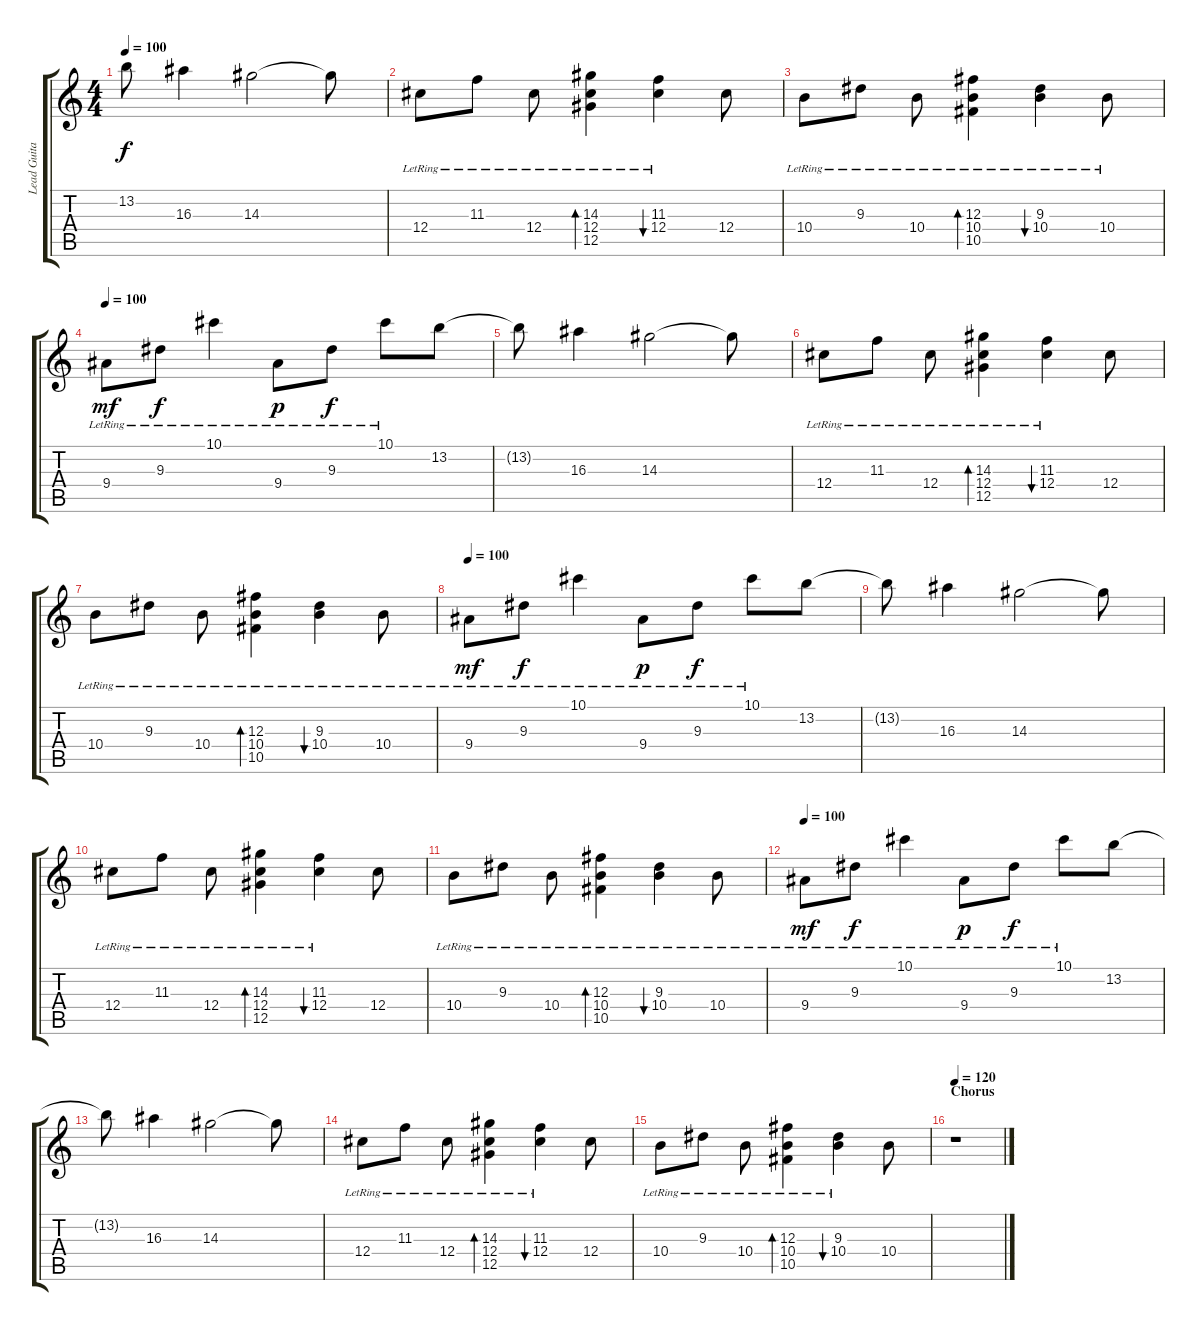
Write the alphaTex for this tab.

\track ("Lead Guitar" "Lead Guita") {instrument distortionguitar}
\staff {score tabs}
\tuning (Eb4 Bb3 Gb3 Db3 Ab2 Eb2) {hide}
\ts (4 4)
\tempo 100
\clef g2
\ks c
13.2{t}.8{dy f} 16.3.4 14.3.2 14.3{t}.8 |
12.4{lr}.8 11.3{lr}.8 12.4{lr}.8 (14.3{lr} 12.4 12.5).4{bd 120} (11.3{lr} 12.4).4{bu 120} 12.4.8 |
10.4{lr}.8 9.3{lr}.8 10.4{lr}.8 (12.3{lr} 10.4 10.5).4{bd 30} (9.3{lr} 10.4).4{bu 120} 10.4{lr}.8 |
\tempo 100
9.4{lr}.8{dy mf volume 13 balance 7 instrument electricguitarclean} 9.3{lr}.8{dy f} 10.1{lr}.4 9.4{lr}.8{dy p} 9.3{lr}.8{dy f} 10.1{lr}.8 13.2.8 |
13.2{t}.8 16.3.4 14.3.2 14.3{t}.8 |
12.4{lr}.8 11.3{lr}.8 12.4{lr}.8 (14.3{lr} 12.4 12.5).4{bd 120} (11.3{lr} 12.4).4{bu 120} 12.4.8 |
10.4{lr}.8 9.3{lr}.8 10.4{lr}.8 (12.3{lr} 10.4 10.5).4{bd 30} (9.3{lr} 10.4).4{bu 120} 10.4{lr}.8 |
\tempo 100
9.4{lr}.8{dy mf volume 13 balance 7 instrument electricguitarclean} 9.3{lr}.8{dy f} 10.1{lr}.4 9.4{lr}.8{dy p} 9.3{lr}.8{dy f} 10.1{lr}.8 13.2.8 |
13.2{t}.8 16.3.4 14.3.2 14.3{t}.8 |
12.4{lr}.8 11.3{lr}.8 12.4{lr}.8 (14.3{lr} 12.4 12.5).4{bd 120} (11.3{lr} 12.4).4{bu 120} 12.4.8 |
10.4{lr}.8 9.3{lr}.8 10.4{lr}.8 (12.3{lr} 10.4 10.5).4{bd 30} (9.3{lr} 10.4).4{bu 120} 10.4{lr}.8 |
\tempo 100
9.4{lr}.8{dy mf volume 13 balance 7 instrument electricguitarclean} 9.3{lr}.8{dy f} 10.1{lr}.4 9.4{lr}.8{dy p} 9.3{lr}.8{dy f} 10.1{lr}.8 13.2.8 |
13.2{t}.8 16.3.4 14.3.2 14.3{t}.8 |
12.4{lr}.8 11.3{lr}.8 12.4{lr}.8 (14.3{lr} 12.4 12.5).4{bd 120} (11.3{lr} 12.4).4{bu 120} 12.4.8 |
10.4{lr}.8 9.3{lr}.8 10.4{lr}.8 (12.3{lr} 10.4 10.5).4{bd 30} (9.3{lr} 10.4).4{bu 120} 10.4.8 |
\section ("" "Chorus")
\tempo 120
r.1
